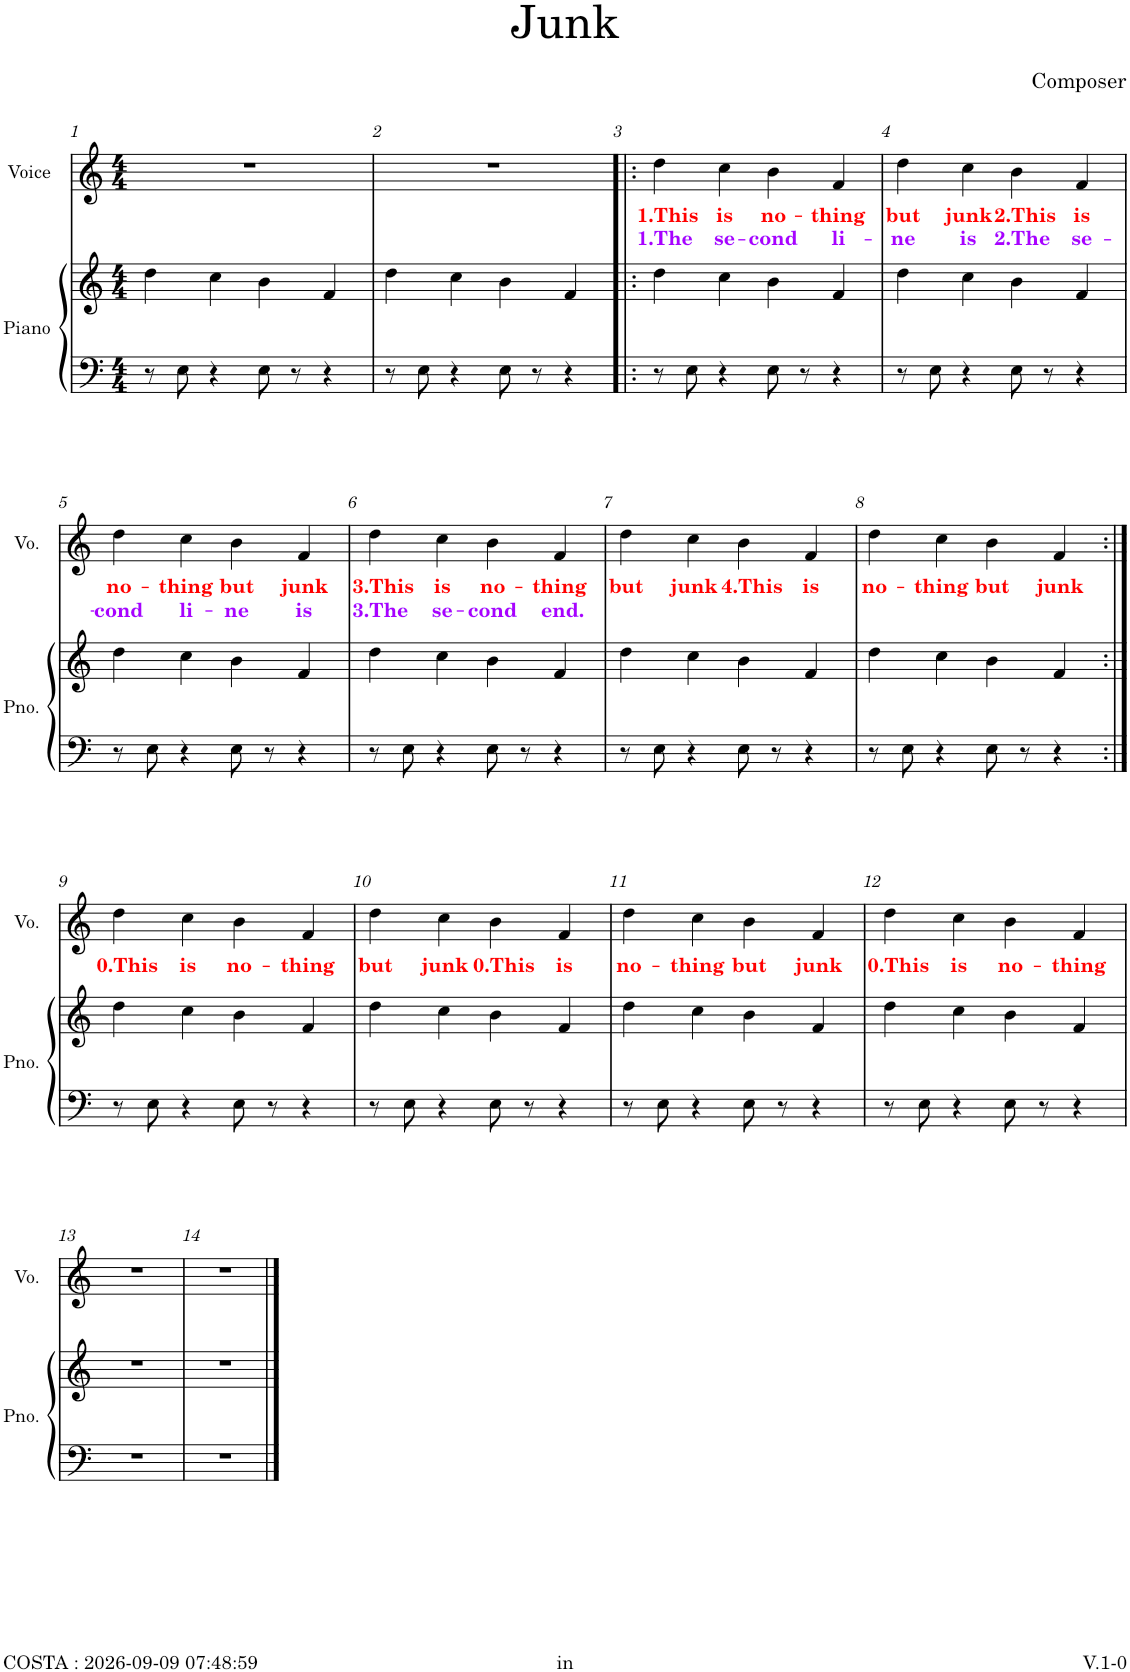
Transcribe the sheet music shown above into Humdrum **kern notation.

**kern	**kern	**kern	**text	**text
*part2	*part2	*part1	*part1	*part1
*staff3	*staff2	*staff1	*staff1	*staff1
*I"Piano	*	*I"Voice	*	*
*I'Pno.	*	*I'Vo.	*	*
*clefF4	*clefG2	*clefG2	*	*
*k[]	*k[]	*k[]	*	*
*M4/4	*M4/4	*M4/4	*	*
=1	=1	=1	=1	=1
8r	4dd\	1r	.	.
8E\	.	.	.	.
4r	4cc\	.	.	.
8E\	4b\	.	.	.
8r	.	.	.	.
4r	4f/	.	.	.
=2	=2	=2	=2	=2
8r	4dd\	1r	.	.
8E\	.	.	.	.
4r	4cc\	.	.	.
8E\	4b\	.	.	.
8r	.	.	.	.
4r	4f/	.	.	.
=3!|:	=3!|:	=3!|:	=3!|:	=3!|:
!	!	!	!LO:LY:b:color=#FF0000	!LO:LY:b:color=#AA00FF
8r	4dd\	4dd\	1.This	1.The
8E\	.	.	.	.
!	!	!	!LO:LY:b:color=#FF0000	!LO:LY:b:color=#AA00FF
4r	4cc\	4cc\	is	se-
!	!	!	!LO:LY:b:color=#FF0000	!LO:LY:b:color=#AA00FF
8E\	4b\	4b\	no-	-cond
8r	.	.	.	.
!	!	!	!LO:LY:b:color=#FF0000	!LO:LY:b:color=#AA00FF
4r	4f/	4f/	-thing	li-
=4	=4	=4	=4	=4
!	!	!	!LO:LY:b:color=#FF0000	!LO:LY:b:color=#AA00FF
8r	4dd\	4dd\	but	-ne
8E\	.	.	.	.
!	!	!	!LO:LY:b:color=#FF0000	!LO:LY:b:color=#AA00FF
4r	4cc\	4cc\	junk	is
!	!	!	!LO:LY:b:color=#FF0000	!LO:LY:b:color=#AA00FF
8E\	4b\	4b\	2.This	2.The
8r	.	.	.	.
!	!	!	!LO:LY:b:color=#FF0000	!LO:LY:b:color=#AA00FF
4r	4f/	4f/	is	se-
!!LO:LB:g=z
=5	=5	=5	=5	=5
!	!	!	!LO:LY:b:color=#FF0000	!LO:LY:b:color=#AA00FF
8r	4dd\	4dd\	no-	-cond
8E\	.	.	.	.
!	!	!	!LO:LY:b:color=#FF0000	!LO:LY:b:color=#AA00FF
4r	4cc\	4cc\	-thing	li-
!	!	!	!LO:LY:b:color=#FF0000	!LO:LY:b:color=#AA00FF
8E\	4b\	4b\	but	-ne
8r	.	.	.	.
!	!	!	!LO:LY:b:color=#FF0000	!LO:LY:b:color=#AA00FF
4r	4f/	4f/	junk	is
=6	=6	=6	=6	=6
!	!	!	!LO:LY:b:color=#FF0000	!LO:LY:b:color=#AA00FF
8r	4dd\	4dd\	3.This	3.The
8E\	.	.	.	.
!	!	!	!LO:LY:b:color=#FF0000	!LO:LY:b:color=#AA00FF
4r	4cc\	4cc\	is	se-
!	!	!	!LO:LY:b:color=#FF0000	!LO:LY:b:color=#AA00FF
8E\	4b\	4b\	no-	-cond
8r	.	.	.	.
!	!	!	!LO:LY:b:color=#FF0000	!LO:LY:b:color=#AA00FF
4r	4f/	4f/	-thing	end.
=7	=7	=7	=7	=7
!	!	!	!LO:LY:b:color=#FF0000	!
8r	4dd\	4dd\	but	.
8E\	.	.	.	.
!	!	!	!LO:LY:b:color=#FF0000	!
4r	4cc\	4cc\	junk	.
!	!	!	!LO:LY:b:color=#FF0000	!
8E\	4b\	4b\	4.This	.
8r	.	.	.	.
!	!	!	!LO:LY:b:color=#FF0000	!
4r	4f/	4f/	is	.
=8	=8	=8	=8	=8
!	!	!	!LO:LY:b:color=#FF0000	!
8r	4dd\	4dd\	no-	.
8E\	.	.	.	.
!	!	!	!LO:LY:b:color=#FF0000	!
4r	4cc\	4cc\	-thing	.
!	!	!	!LO:LY:b:color=#FF0000	!
8E\	4b\	4b\	but	.
8r	.	.	.	.
!	!	!	!LO:LY:b:color=#FF0000	!
4r	4f/	4f/	junk	.
!!LO:LB:g=z
=9:|!	=9:|!	=9:|!	=9:|!	=9:|!
!	!	!	!LO:LY:b:color=#FF0000	!
8r	4dd\	4dd\	0.This	.
8E\	.	.	.	.
!	!	!	!LO:LY:b:color=#FF0000	!
4r	4cc\	4cc\	is	.
!	!	!	!LO:LY:b:color=#FF0000	!
8E\	4b\	4b\	no-	.
8r	.	.	.	.
!	!	!	!LO:LY:b:color=#FF0000	!
4r	4f/	4f/	-thing	.
=10	=10	=10	=10	=10
!	!	!	!LO:LY:b:color=#FF0000	!
8r	4dd\	4dd\	but	.
8E\	.	.	.	.
!	!	!	!LO:LY:b:color=#FF0000	!
4r	4cc\	4cc\	junk	.
!	!	!	!LO:LY:b:color=#FF0000	!
8E\	4b\	4b\	0.This	.
8r	.	.	.	.
!	!	!	!LO:LY:b:color=#FF0000	!
4r	4f/	4f/	is	.
=11	=11	=11	=11	=11
!	!	!	!LO:LY:b:color=#FF0000	!
8r	4dd\	4dd\	no-	.
8E\	.	.	.	.
!	!	!	!LO:LY:b:color=#FF0000	!
4r	4cc\	4cc\	-thing	.
!	!	!	!LO:LY:b:color=#FF0000	!
8E\	4b\	4b\	but	.
8r	.	.	.	.
!	!	!	!LO:LY:b:color=#FF0000	!
4r	4f/	4f/	junk	.
=12	=12	=12	=12	=12
!	!	!	!LO:LY:b:color=#FF0000	!
8r	4dd\	4dd\	0.This	.
8E\	.	.	.	.
!	!	!	!LO:LY:b:color=#FF0000	!
4r	4cc\	4cc\	is	.
!	!	!	!LO:LY:b:color=#FF0000	!
8E\	4b\	4b\	no-	.
8r	.	.	.	.
!	!	!	!LO:LY:b:color=#FF0000	!
4r	4f/	4f/	-thing	.
!!LO:LB:g=z
=13	=13	=13	=13	=13
1r	1r	1r	.	.
=14	=14	=14	=14	=14
1r	1r	1r	.	.
==	==	==	==	==
*-	*-	*-	*-	*-
